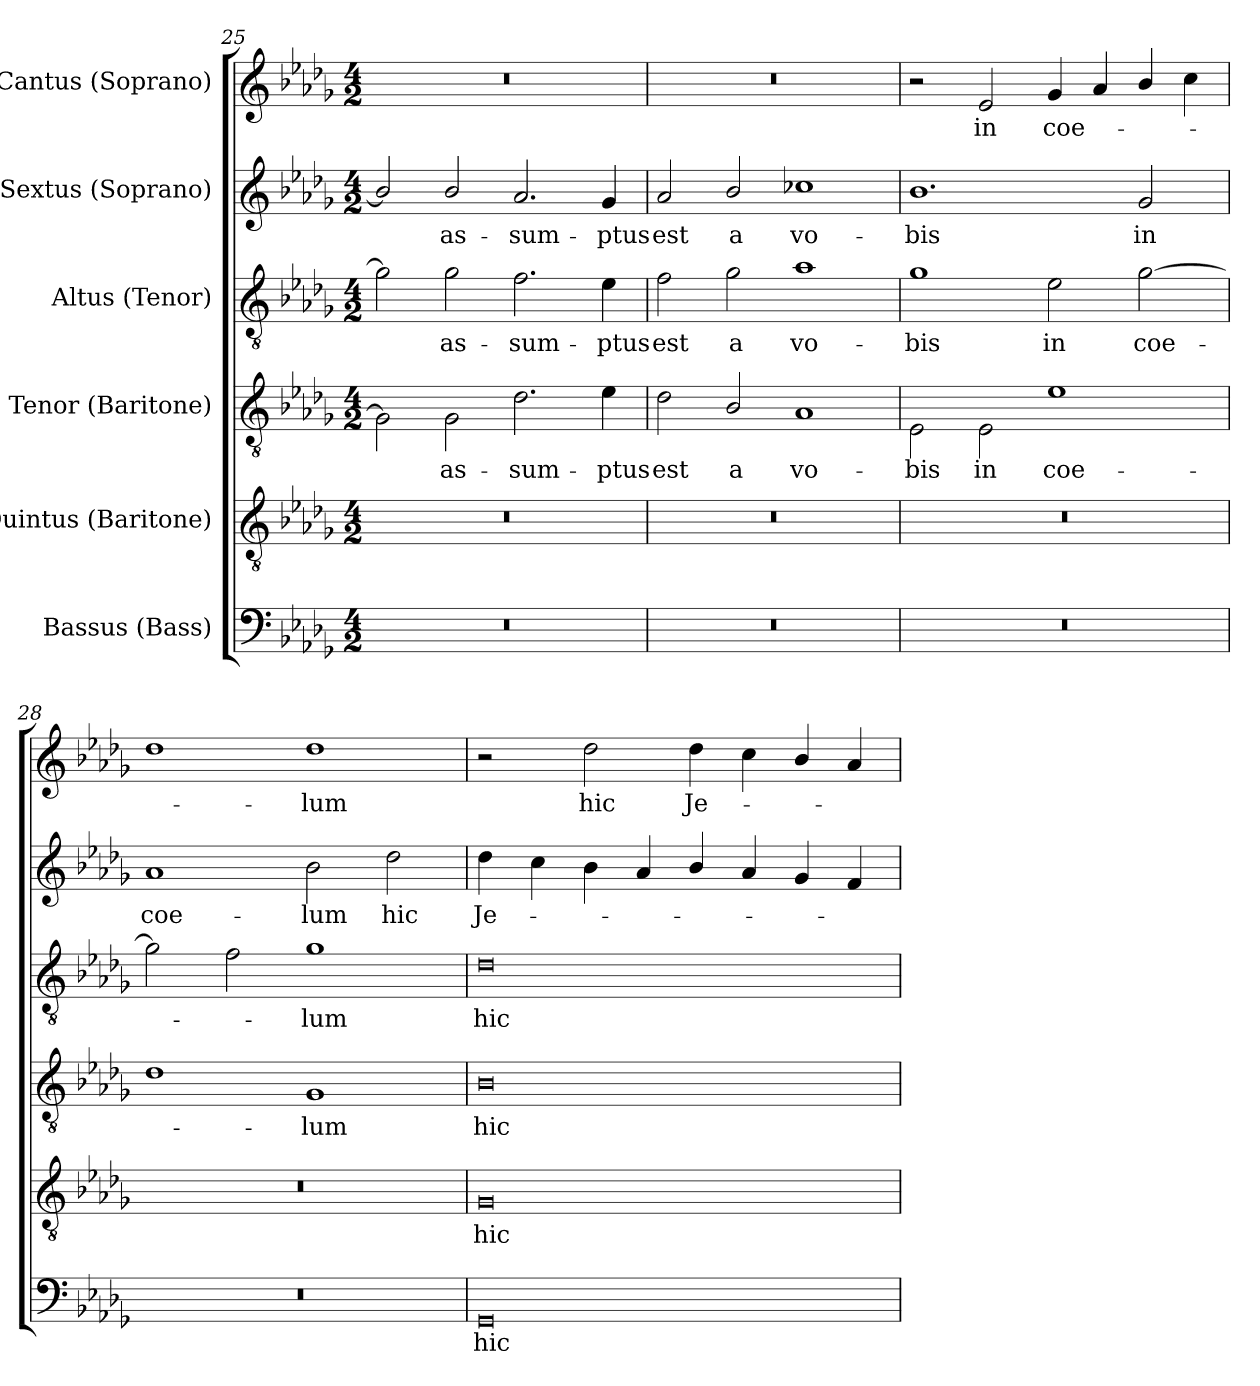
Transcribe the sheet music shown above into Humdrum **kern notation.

**kern	**text	**kern	**text	**kern	**text	**kern	**text	**kern	**text	**kern	**text
*part6	*part6	*part5	*part5	*part4	*part4	*part3	*part3	*part2	*part2	*part1	*part1
*staff6	*staff6	*staff5	*staff5	*staff4	*staff4	*staff3	*staff3	*staff2	*staff2	*staff1	*staff1
*I"Bassus (Bass)	*	*I"Quintus (Baritone)	*	*I"Tenor (Baritone)	*	*I"Altus (Tenor)	*	*I"Sextus (Soprano)	*	*I"Cantus (Soprano)	*
*clefF4	*	*clefGv2	*	*clefGv2	*	*clefGv2	*	*clefG2	*	*clefG2	*
*	*	*ITrd7c12	*	*ITrd7c12	*	*ITrd7c12	*	*	*	*	*
*k[b-e-a-d-g-]	*	*k[b-e-a-d-g-]	*	*k[b-e-a-d-g-]	*	*k[b-e-a-d-g-]	*	*k[b-e-a-d-g-]	*	*k[b-e-a-d-g-]	*
*D-:	*	*D-:	*	*D-:	*	*D-:	*	*D-:	*	*D-:	*
*M4/2	*	*M4/2	*	*M4/2	*	*M4/2	*	*M4/2	*	*M4/2	*
=25	=25	=25	=25	=25	=25	=25	=25	=25	=25	=25	=25
!LO:N:vis=1	!	!LO:N:vis=1	!	!	!	!	!	!	!	!LO:N:vis=1	!
0r	.	0r	.	2GG-i\]	.	2G-i\]	.	2b-i/]	.	0r	.
!	!	!	!	!	!LO:LY:b:color=#000000	!	!	!	!	!	!
!	!	!	!	!	!	!	!LO:LY:b:color=#000000	!	!	!	!
!	!	!	!	!	!	!	!	!	!LO:LY:b:color=#000000	!	!
.	.	.	.	2GG-i\	as-	2G-i\	as-	2b-i/	as-	.	.
!	!	!	!	!	!LO:LY:b:color=#000000	!	!	!	!	!	!
!	!	!	!	!	!	!	!LO:LY:b:color=#000000	!	!	!	!
!	!	!	!	!	!	!	!	!	!LO:LY:b:color=#000000	!	!
.	.	.	.	2.D-i\	-sum-	2.Fi\	-sum-	2.a-i/	-sum-	.	.
!	!	!	!	!	!LO:LY:b:color=#000000	!	!	!	!	!	!
!	!	!	!	!	!	!	!LO:LY:b:color=#000000	!	!	!	!
!	!	!	!	!	!	!	!	!	!LO:LY:b:color=#000000	!	!
.	.	.	.	4E-i\	-ptus	4E-i\	-ptus	4g-i/	-ptus	.	.
=26	=26	=26	=26	=26	=26	=26	=26	=26	=26	=26	=26
!LO:N:vis=1	!	!LO:N:vis=1	!	!	!	!	!	!	!	!	!
!	!	!	!	!	!LO:LY:b:color=#000000	!	!	!	!	!	!
!	!	!	!	!	!	!	!LO:LY:b:color=#000000	!	!	!	!
!	!	!	!	!	!	!	!	!	!LO:LY:b:color=#000000	!LO:N:vis=1	!
0r	.	0r	.	2D-i\	est	2Fi\	est	2a-i/	est	0r	.
!	!	!	!	!	!LO:LY:b:color=#000000	!	!	!	!	!	!
!	!	!	!	!	!	!	!LO:LY:b:color=#000000	!	!	!	!
!	!	!	!	!	!	!	!	!	!LO:LY:b:color=#000000	!	!
.	.	.	.	2BB-i/	a	2G-i\	a	2b-i/	a	.	.
!	!	!	!	!	!LO:LY:b:color=#000000	!	!	!	!	!	!
!	!	!	!	!	!	!	!LO:LY:b:color=#000000	!	!	!	!
!	!	!	!	!	!	!	!	!	!LO:LY:b:color=#000000	!	!
.	.	.	.	1AA-i	vo-	1A-i	vo-	1cc-Xi	vo-	.	.
!!LO:LB:g=z
=27	=27	=27	=27	=27	=27	=27	=27	=27	=27	=27	=27
!LO:N:vis=1	!	!LO:N:vis=1	!	!	!	!	!	!	!	!	!
!	!	!	!	!	!LO:LY:b:color=#000000	!	!	!	!	!	!
!	!	!	!	!	!	!	!LO:LY:b:color=#000000	!	!	!	!
!	!	!	!	!	!	!	!	!	!LO:LY:b:color=#000000	!	!
0r	.	0r	.	2EE-i\	-bis	1G-i	-bis	1.b-i	-bis	2r	.
!	!	!	!	!	!LO:LY:b:color=#000000	!	!	!	!	!	!
!	!	!	!	!	!	!	!	!	!	!	!LO:LY:b:color=#000000
.	.	.	.	2EE-i\	in	.	.	.	.	2e-i/	in
!	!	!	!	!	!LO:LY:b:color=#000000	!	!	!	!	!	!
!	!	!	!	!	!	!	!LO:LY:b:color=#000000	!	!	!	!
!	!	!	!	!	!	!	!	!	!	!	!LO:LY:b:color=#000000
.	.	.	.	1E-i	coe-	2E-i\	in	.	.	4g-i/	coe-
.	.	.	.	.	.	.	.	.	.	4a-i/	.
!	!	!	!	!	!	!	!LO:LY:b:color=#000000	!	!	!	!
!	!	!	!	!	!	!	!	!	!LO:LY:b:color=#000000	!	!
.	.	.	.	.	.	[2G-i\	coe-	2g-i/	in	4b-i/	.
.	.	.	.	.	.	.	.	.	.	4cci\	.
=28	=28	=28	=28	=28	=28	=28	=28	=28	=28	=28	=28
!LO:N:vis=1	!	!LO:N:vis=1	!	!	!	!	!	!	!	!	!
!	!	!	!	!	!	!	!	!	!LO:LY:b:color=#000000	!	!
0r	.	0r	.	1D-i	.	2G-i\]	.	1a-i	coe-	1dd-i	.
.	.	.	.	.	.	2Fi\	.	.	.	.	.
!	!	!	!	!	!LO:LY:b:color=#000000	!	!	!	!	!	!
!	!	!	!	!	!	!	!LO:LY:b:color=#000000	!	!	!	!
!	!	!	!	!	!	!	!	!	!LO:LY:b:color=#000000	!	!
!	!	!	!	!	!	!	!	!	!	!	!LO:LY:b:color=#000000
.	.	.	.	1GG-i	-lum	1G-i	-lum	2b-i\	-lum	1dd-i	-lum
!	!	!	!	!	!	!	!	!	!LO:LY:b:color=#000000	!	!
.	.	.	.	.	.	.	.	2dd-i\	hic	.	.
=29	=29	=29	=29	=29	=29	=29	=29	=29	=29	=29	=29
!	!LO:LY:b:color=#000000	!	!	!	!	!	!	!	!	!	!
!	!	!	!LO:LY:b:color=#000000	!	!	!	!	!	!	!	!
!	!	!	!	!	!LO:LY:b:color=#000000	!	!	!	!	!	!
!	!	!	!	!	!	!	!LO:LY:b:color=#000000	!	!	!	!
!	!	!	!	!	!	!	!	!	!LO:LY:b:color=#000000	!	!
0GG-i	hic	0GG-i	hic	0BB-i	hic	0D-i	hic	4dd-i\	Je-	2r	.
.	.	.	.	.	.	.	.	4cci\	.	.	.
!	!	!	!	!	!	!	!	!	!	!	!LO:LY:b:color=#000000
.	.	.	.	.	.	.	.	4b-i\	.	2dd-i\	hic
.	.	.	.	.	.	.	.	4a-i/	.	.	.
!	!	!	!	!	!	!	!	!	!	!	!LO:LY:b:color=#000000
.	.	.	.	.	.	.	.	4b-i/	.	4dd-i\	Je-
.	.	.	.	.	.	.	.	4a-i/	.	4cci\	.
.	.	.	.	.	.	.	.	4g-i/	.	4b-i/	.
.	.	.	.	.	.	.	.	4fi/	.	4a-i/	.
=	=	=	=	=	=	=	=	=	=	=	=
*-	*-	*-	*-	*-	*-	*-	*-	*-	*-	*-	*-
